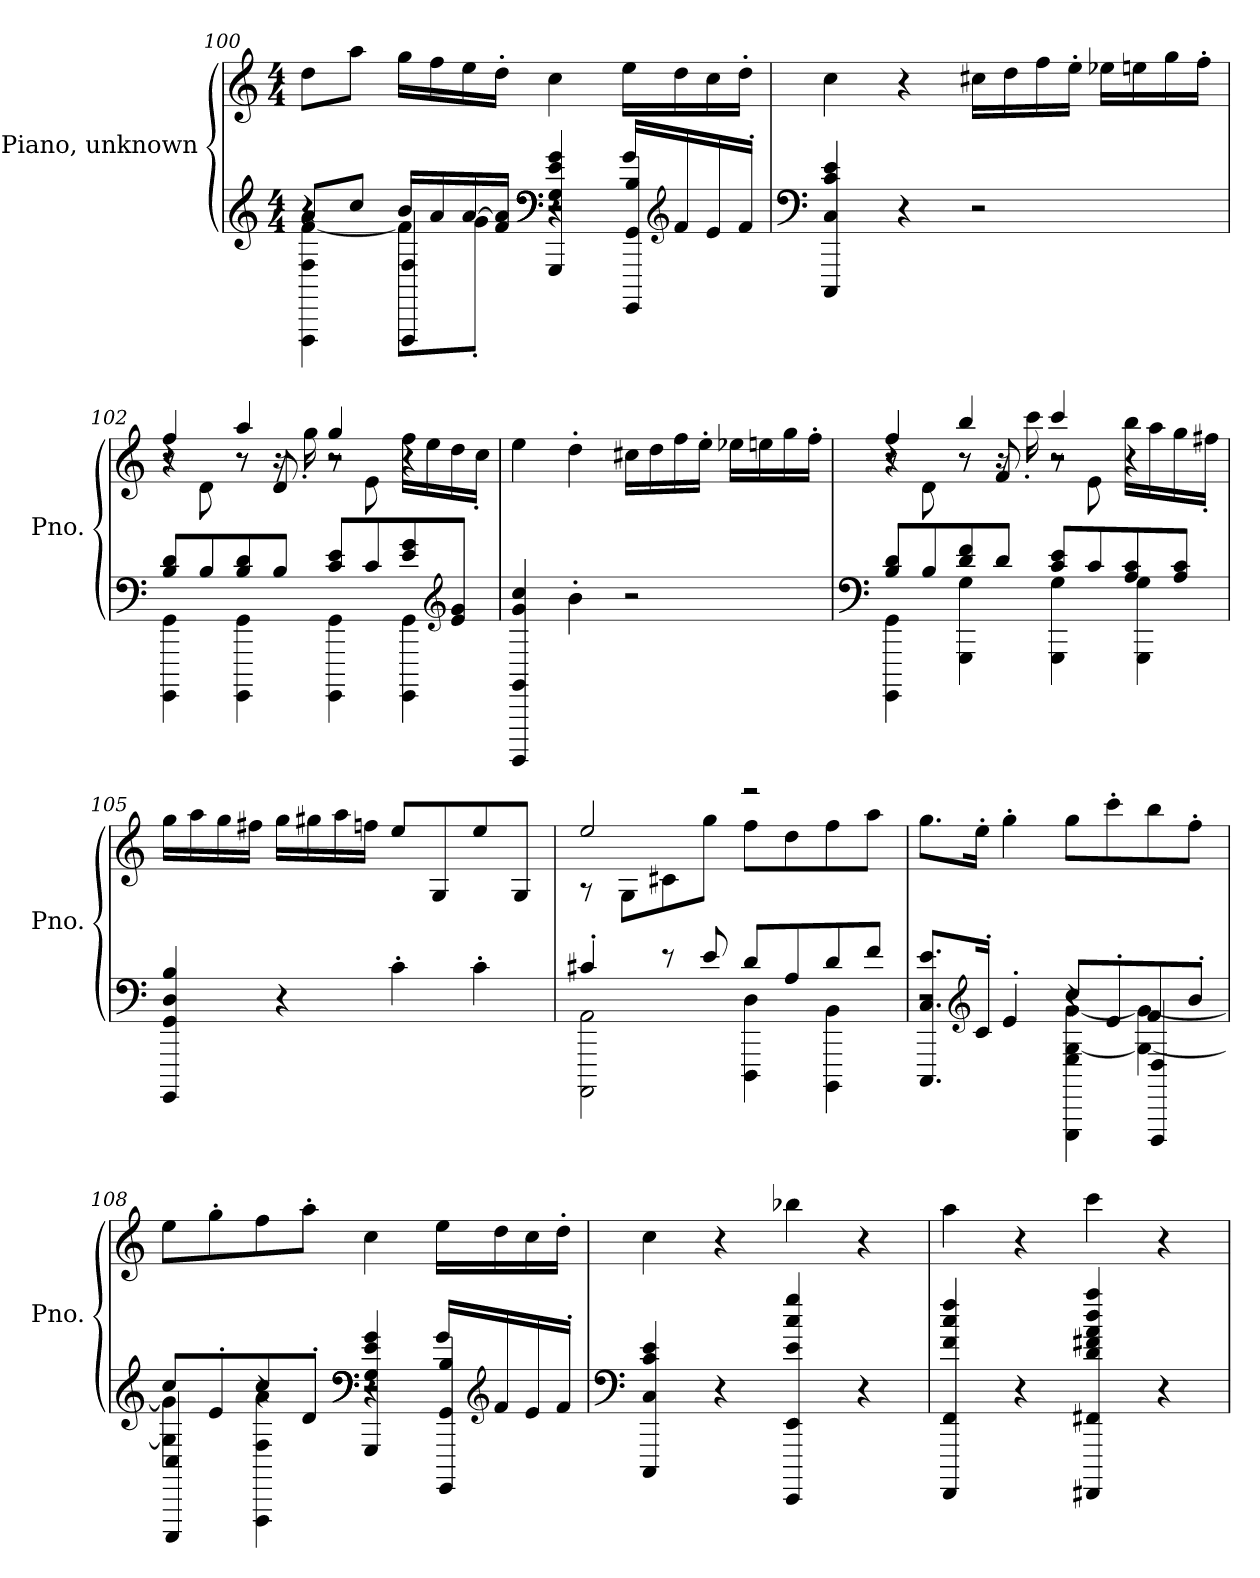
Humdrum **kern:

**kern	**kern
*part1	*part1
*staff2	*staff1
*I"Piano, unknown	*
*I'Pno.	*
!!LO:LB:g=z
*clefG2	*clefG2
*k[]	*k[]
*M4/4	*M4/4
=100	=100
*^	*
*	*^	*
8a/L	4FFF\ 4F\ [4f\	4r	8dd\L
8cc/J	.	.	8aa\J
16b/LL	8f\L]	4FFF/ 4F/	16gg\LL
16a/	.	.	16ff\
[16a/	8g'\J	.	16ee\
16f/ 16a/]JJ	.	.	16dd'\JJ
*clefF4	*	*	*
4GGG/ 4G/ 4e/ 4g/	2r	4r	4cc\
16g/LL	.	4GGGG/ 4GG/ 4B/	16ee\LL
*clefG2	*	*	*
16f/	.	.	16dd\
16e/	.	.	16cc\
16f'/JJ	.	.	16dd'\JJ
*v	*v	*v	*
=101	=101
*clefF4	*
4CCC/ 4C/ 4c/ 4e/	4cc\
4r	4r
2r	16cc#X\LL
.	16dd\
.	16ff\
.	16ee'\JJ
.	16ee-X\LL
.	16een\
.	16gg\
.	16ff'\JJ
=102	=102
*^	*^
*	*	*	*^
8B/ 8d/L	4GGGG\ 4GG\	4ff/	8r	4r
8B/	.	.	8d\	.
8B/ 8d/	4GGGG\ 4GG\	4aa/	8r	8r
8B/J	.	.	16r	8d/
.	.	.	16gg'\	.
8c/ 8e/L	4GGGG\ 4GG\	4gg/	8r	2r
8c/	.	.	8e\	.
8e/ 8g/	4GGGG\ 4GG\	4r	16ff\LL	.
.	.	.	16ee\	.
*clefG2	*	*	*	*
8e/ 8g/J	.	.	16dd\	.
.	.	.	16cc'\JJ	.
*v	*v	*	*	*
*	*v	*v	*v
!!LO:LB:g=z
=103	=103
4GGGG/ 4GG/ 4g/ 4cc/	4ee\
4b'\	4dd'\
2r	16cc#X\LL
.	16dd\
.	16ff\
.	16ee'\JJ
.	16ee-X\LL
.	16een\
.	16gg\
.	16ff'\JJ
=104	=104
*clefF4	*
*^	*^
*	*	*	*^
8B/ 8d/L	4GGGG\ 4GG\	4ff/	8r	4r
8B/	.	.	8d\	.
8d/ 8f/	4GGG\ 4G\	4bb/	8r	8r
8d/J	.	.	16r	8f/
.	.	.	16ccc'\	.
8c/ 8e/L	4GGG\ 4G\	4ccc/	8r	2r
8c/	.	.	8e\	.
8A/ 8c/	4GGG\ 4G\	4r	16bb\LL	.
.	.	.	16aa\	.
8A/ 8c/J	.	.	16gg\	.
.	.	.	16ff#X'\JJ	.
*v	*v	*	*	*
*	*v	*v	*v
=105	=105
4GGGG/ 4GG/ 4D/ 4B/	16gg\LL
.	16aa\
.	16gg\
.	16ff#X\JJ
4r	16gg\LL
.	16gg#X\
.	16aa\
.	16ffn\JJ
4c'\	8ee/L
.	8G/
4c'\	8ee/
.	8G/J
!!LO:LB:g=z
=106	=106
*^	*^
4c#X'/	2AAAA\ 2AA\	2ee/	8r
.	.	.	8G\L
8r	.	.	8c#X\
8e/	.	.	8gg\J
8d/L	4DDD\ 4D\	2r	8ff\L
8A/	.	.	8dd\
8d/	4BBBB\ 4BB\	.	8ff\
8f/J	.	.	8aa\J
*	*	*v	*v
=107	=107	=107
*	*^	*
8.CCC/ 8.C/ 8.e/L	2r	2r	8.gg\L
*clefG2	*	*	*
16c'/Jk	.	.	16ee'\Jk
4e'/	.	.	4gg'\
8cc/L	4EEE\ 4E\ [4G\ [4g\	4r	8gg\L
8e'/	.	.	8ccc'\
8f/	4G\_ 4g\_	4DDD/ 4D/	8bb\
8b'/J	.	.	8ff'\J
=108	=108	=108	=108
8cc/L	4G\] 4g\]	4CCC/ 4C/	8ee\L
8e'/	.	.	8gg'\
8cc/	4FFF\ 4F\ 4a\	4r	8ff\
8d'/J	.	.	8aa'\J
*clefF4	*	*	*
4GGG/ 4G/ 4e/ 4g/	2r	4r	4cc\
16g/LL	.	4GGGG/ 4GG/ 4B/	16ee\LL
*clefG2	*	*	*
16f/	.	.	16dd\
16e/	.	.	16cc\
16f'/JJ	.	.	16dd'\JJ
*v	*v	*v	*
=109	=109
*clefF4	*
4CCC/ 4C/ 4c/ 4e/	4cc\
4r	4r
4EEEE/ 4EE/ 4e/ 4cc/ 4gg/	4bb-X\
4r	4r
!!LO:PB:g=z
=110	=110
4FFFF/ 4FF/ 4f/ 4cc/ 4ff/	4aa\
4r	4r
4FFFF#X/ 4FF#X/ 4d/ 4f#X/ 4a/ 4dd/ 4aa/	4ccc\
4r	4r
=	=
*-	*-
